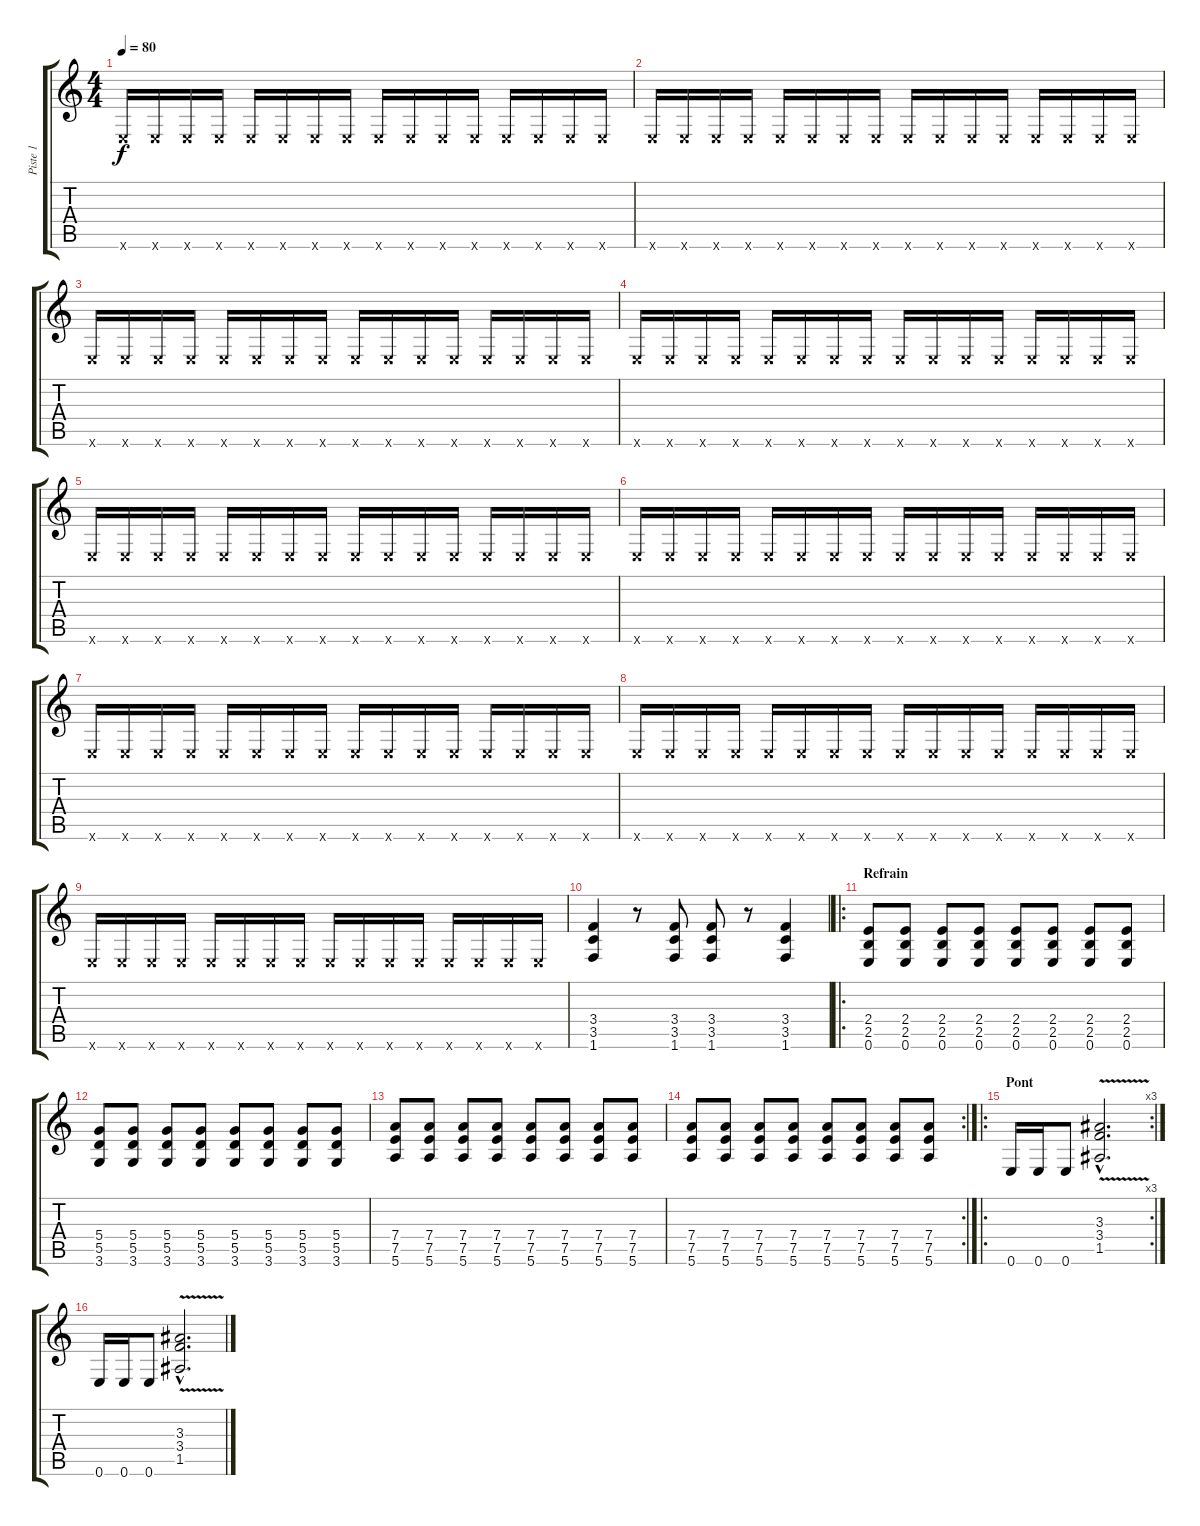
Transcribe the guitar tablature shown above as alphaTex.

\track ("Piste 1" "Piste 1") {instrument distortionguitar}
\staff {score tabs}
\tuning (E4 B3 G3 D3 A2 E2) {hide}
\ts (4 4)
\tempo 80
\clef g2
\ks c
0.6{x}.16{dy f} 0.6{x}.16 0.6{x}.16 0.6{x}.16 0.6{x}.16 0.6{x}.16 0.6{x}.16 0.6{x}.16 0.6{x}.16 0.6{x}.16 0.6{x}.16 0.6{x}.16 0.6{x}.16 0.6{x}.16 0.6{x}.16 0.6{x}.16 |
0.6{x}.16 0.6{x}.16 0.6{x}.16 0.6{x}.16 0.6{x}.16 0.6{x}.16 0.6{x}.16 0.6{x}.16 0.6{x}.16 0.6{x}.16 0.6{x}.16 0.6{x}.16 0.6{x}.16 0.6{x}.16 0.6{x}.16 0.6{x}.16 |
0.6{x}.16 0.6{x}.16 0.6{x}.16 0.6{x}.16 0.6{x}.16 0.6{x}.16 0.6{x}.16 0.6{x}.16 0.6{x}.16 0.6{x}.16 0.6{x}.16 0.6{x}.16 0.6{x}.16 0.6{x}.16 0.6{x}.16 0.6{x}.16 |
0.6{x}.16 0.6{x}.16 0.6{x}.16 0.6{x}.16 0.6{x}.16 0.6{x}.16 0.6{x}.16 0.6{x}.16 0.6{x}.16 0.6{x}.16 0.6{x}.16 0.6{x}.16 0.6{x}.16 0.6{x}.16 0.6{x}.16 0.6{x}.16 |
0.6{x}.16 0.6{x}.16 0.6{x}.16 0.6{x}.16 0.6{x}.16 0.6{x}.16 0.6{x}.16 0.6{x}.16 0.6{x}.16 0.6{x}.16 0.6{x}.16 0.6{x}.16 0.6{x}.16 0.6{x}.16 0.6{x}.16 0.6{x}.16 |
0.6{x}.16 0.6{x}.16 0.6{x}.16 0.6{x}.16 0.6{x}.16 0.6{x}.16 0.6{x}.16 0.6{x}.16 0.6{x}.16 0.6{x}.16 0.6{x}.16 0.6{x}.16 0.6{x}.16 0.6{x}.16 0.6{x}.16 0.6{x}.16 |
0.6{x}.16 0.6{x}.16 0.6{x}.16 0.6{x}.16 0.6{x}.16 0.6{x}.16 0.6{x}.16 0.6{x}.16 0.6{x}.16 0.6{x}.16 0.6{x}.16 0.6{x}.16 0.6{x}.16 0.6{x}.16 0.6{x}.16 0.6{x}.16 |
0.6{x}.16 0.6{x}.16 0.6{x}.16 0.6{x}.16 0.6{x}.16 0.6{x}.16 0.6{x}.16 0.6{x}.16 0.6{x}.16 0.6{x}.16 0.6{x}.16 0.6{x}.16 0.6{x}.16 0.6{x}.16 0.6{x}.16 0.6{x}.16 |
0.6{x}.16 0.6{x}.16 0.6{x}.16 0.6{x}.16 0.6{x}.16 0.6{x}.16 0.6{x}.16 0.6{x}.16 0.6{x}.16 0.6{x}.16 0.6{x}.16 0.6{x}.16 0.6{x}.16 0.6{x}.16 0.6{x}.16 0.6{x}.16 |
(3.4 3.5 1.6).4 r.8 (3.4 3.5 1.6).8 (3.4 3.5 1.6).8 r.8 (3.4 3.5 1.6).4 |
\ro
\section ("" "Refrain")
(2.4 2.5 0.6).8 (2.4 2.5 0.6).8 (2.4 2.5 0.6).8 (2.4 2.5 0.6).8 (2.4 2.5 0.6).8 (2.4 2.5 0.6).8 (2.4 2.5 0.6).8 (2.4 2.5 0.6).8 |
(5.4 5.5 3.6).8 (5.4 5.5 3.6).8 (5.4 5.5 3.6).8 (5.4 5.5 3.6).8 (5.4 5.5 3.6).8 (5.4 5.5 3.6).8 (5.4 5.5 3.6).8 (5.4 5.5 3.6).8 |
(7.4 7.5 5.6).8 (7.4 7.5 5.6).8 (7.4 7.5 5.6).8 (7.4 7.5 5.6).8 (7.4 7.5 5.6).8 (7.4 7.5 5.6).8 (7.4 7.5 5.6).8 (7.4 7.5 5.6).8 |
\rc 2
(7.4 7.5 5.6).8 (7.4 7.5 5.6).8 (7.4 7.5 5.6).8 (7.4 7.5 5.6).8 (7.4 7.5 5.6).8 (7.4 7.5 5.6).8 (7.4 7.5 5.6).8 (7.4 7.5 5.6).8 |
\ro
\rc 3
\section ("" "Pont")
0.6.16 0.6.16 0.6.8 (3.3{hac} 3.4{hac} 1.5{v hac}).2{d} |
0.6.16 0.6.16 0.6.8 (3.3{hac} 3.4{hac} 1.5{v hac}).2{d}
